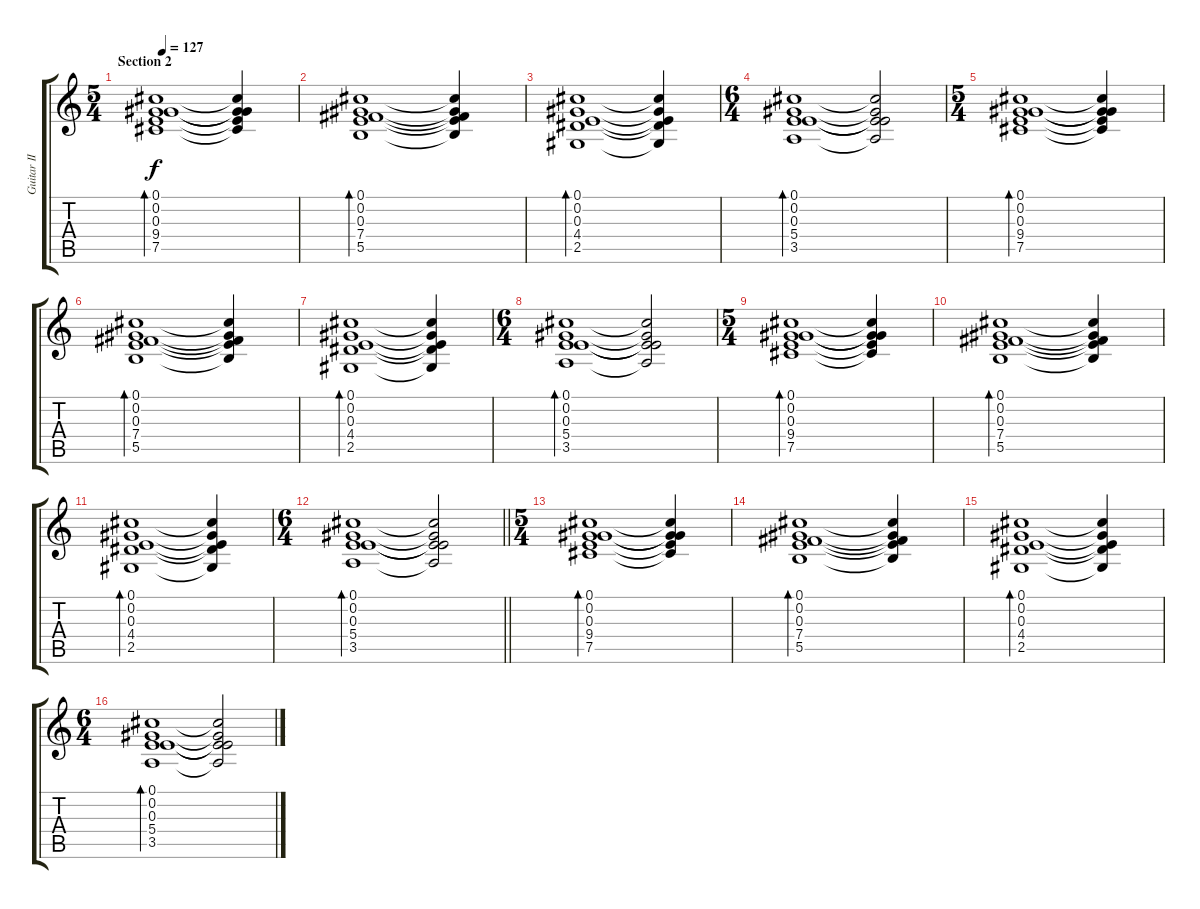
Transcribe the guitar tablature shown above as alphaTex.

\track ("Guitar II" "Guitar II") {instrument distortionguitar}
\staff {score tabs}
\tuning (Db4 Ab3 E3 B2 Gb2 Db2) {hide}
\ts (5 4)
\section ("" "Section 2")
\tempo 127
\clef g2
\ks c
(0.1 0.2 0.3 9.4 7.5).1{bd 120 dy f} (0.1{t} 0.2{t} 0.3{t} 9.4{t} 7.5{t}).4 |
(0.1 0.2 0.3 7.4 5.5).1{bd 120} (0.1{t} 0.2{t} 0.3{t} 7.4{t} 5.5{t}).4 |
(0.1 0.2 0.3 4.4 2.5).1{bd 120} (0.1{t} 0.2{t} 0.3{t} 4.4{t} 2.5{t}).4 |
\ts (6 4)
(0.1 0.2 0.3 5.4 3.5).1{bd 120} (0.1{t} 0.2{t} 0.3{t} 5.4{t} 3.5{t}).2 |
\ts (5 4)
(0.1 0.2 0.3 9.4 7.5).1{bd 120} (0.1{t} 0.2{t} 0.3{t} 9.4{t} 7.5{t}).4 |
(0.1 0.2 0.3 7.4 5.5).1{bd 120} (0.1{t} 0.2{t} 0.3{t} 7.4{t} 5.5{t}).4 |
(0.1 0.2 0.3 4.4 2.5).1{bd 120} (0.1{t} 0.2{t} 0.3{t} 4.4{t} 2.5{t}).4 |
\ts (6 4)
(0.1 0.2 0.3 5.4 3.5).1{bd 120} (0.1{t} 0.2{t} 0.3{t} 5.4{t} 3.5{t}).2 |
\ts (5 4)
(0.1 0.2 0.3 9.4 7.5).1{bd 120 volume 8} (0.1{t} 0.2{t} 0.3{t} 9.4{t} 7.5{t}).4 |
(0.1 0.2 0.3 7.4 5.5).1{bd 120} (0.1{t} 0.2{t} 0.3{t} 7.4{t} 5.5{t}).4 |
(0.1 0.2 0.3 4.4 2.5).1{bd 120} (0.1{t} 0.2{t} 0.3{t} 4.4{t} 2.5{t}).4 |
\ts (6 4)
\barLineRight lightlight
(0.1 0.2 0.3 5.4 3.5).1{bd 120} (0.1{t} 0.2{t} 0.3{t} 5.4{t} 3.5{t}).2 |
\ts (5 4)
(0.1 0.2 0.3 9.4 7.5).1{bd 120} (0.1{t} 0.2{t} 0.3{t} 9.4{t} 7.5{t}).4 |
(0.1 0.2 0.3 7.4 5.5).1{bd 120} (0.1{t} 0.2{t} 0.3{t} 7.4{t} 5.5{t}).4 |
(0.1 0.2 0.3 4.4 2.5).1{bd 120} (0.1{t} 0.2{t} 0.3{t} 4.4{t} 2.5{t}).4 |
\ts (6 4)
(0.1 0.2 0.3 5.4 3.5).1{bd 120} (0.1{t} 0.2{t} 0.3{t} 5.4{t} 3.5{t}).2
